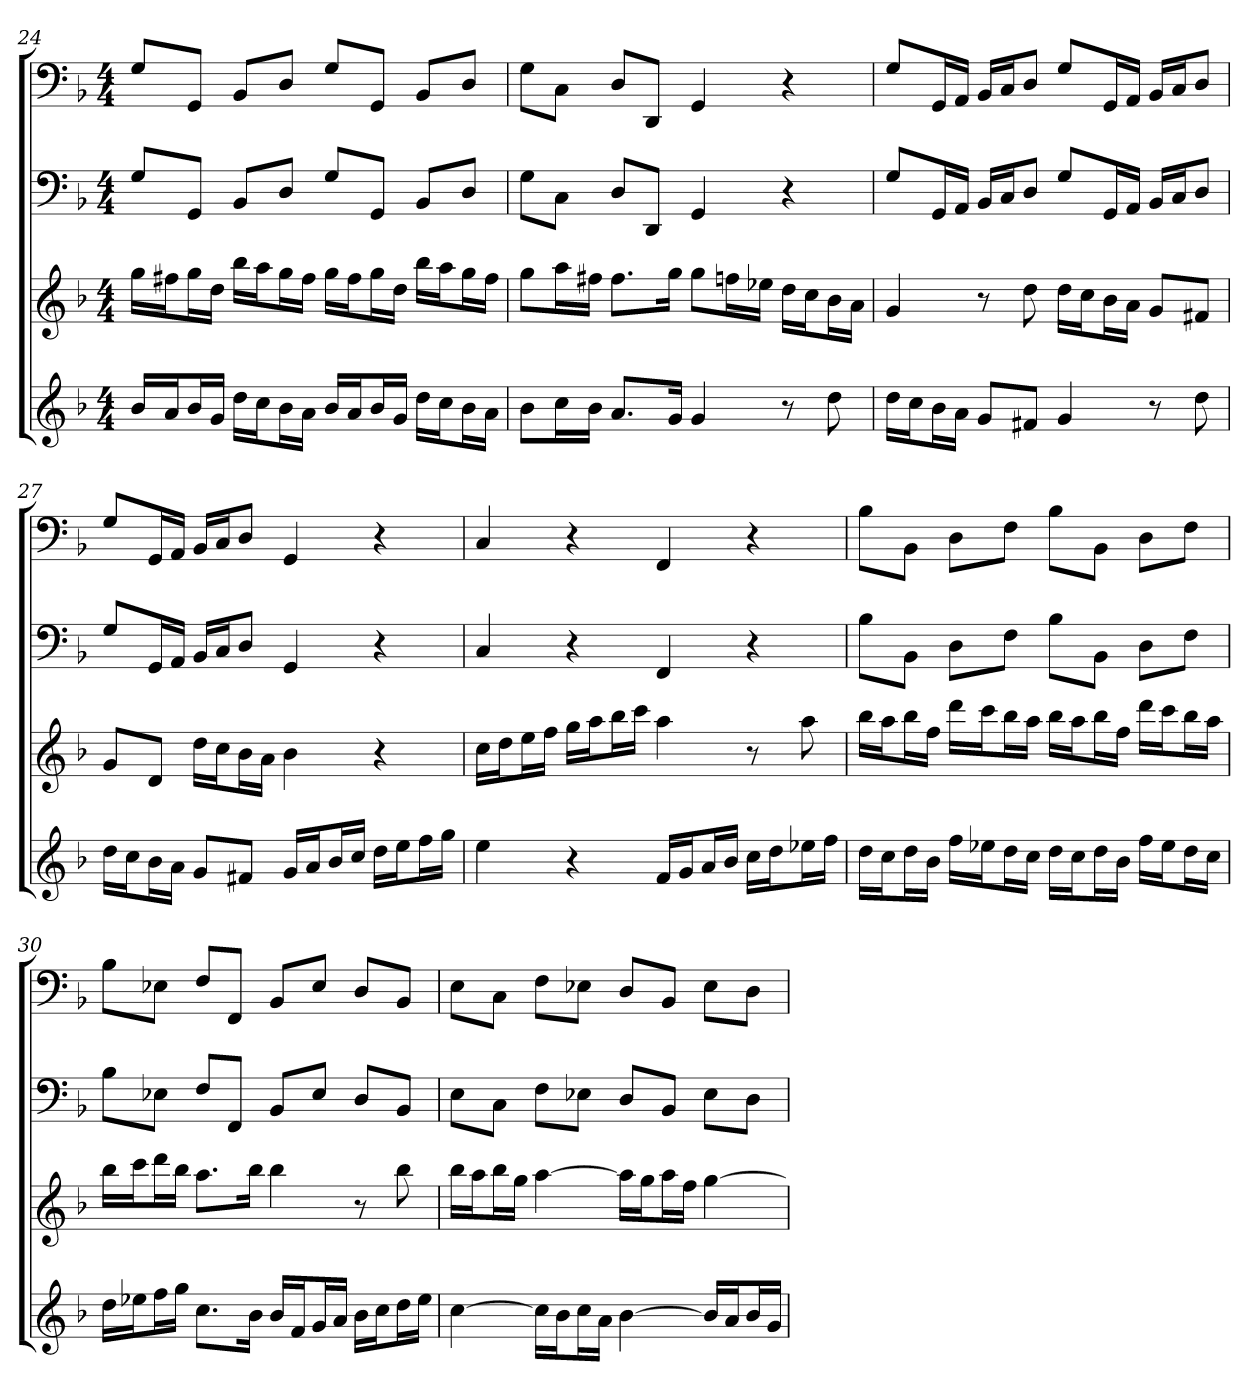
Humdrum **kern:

**kern	**kern	**kern	**kern
*part4	*part3	*part2	*part1
*staff4	*staff3	*staff2	*staff1
*k[b-]	*k[b-]	*k[b-]	*k[b-]
*d:	*d:	*d:	*d:
*M4/4	*M4/4	*M4/4	*M4/4
=24	=24	=24	=24
16b-LL	16ggLL	8GL	8GL
16aJ	16ff#XJ	.	.
16b-L	16ggL	8GGJ	8GGJ
16gJJ	16ddJJ	.	.
16ddLL	16bb-LL	8BB-L	8BB-L
16ccJ	16aaJ	.	.
16b-L	16ggL	8DJ	8DJ
16aJJ	16ff#JJ	.	.
16b-LL	16ggLL	8GL	8GL
16aJ	16ff#J	.	.
16b-L	16ggL	8GGJ	8GGJ
16gJJ	16ddJJ	.	.
16ddLL	16bb-LL	8BB-L	8BB-L
16ccJ	16aaJ	.	.
16b-L	16ggL	8DJ	8DJ
16aJJ	16ff#JJ	.	.
=25	=25	=25	=25
8b-L	8ggL	8GL	8GL
16ccL	16aaL	8CJ	8CJ
16b-JJ	16ff#XJJ	.	.
8.aL	8.ff#L	8DL	8DL
.	.	8DDJ	8DDJ
16gJk	16ggJk	.	.
4g	8ggL	4GG	4GG
.	16ffnL	.	.
.	16ee-XJJ	.	.
8r	16ddLL	4r	4r
.	16ccJ	.	.
8dd	16b-L	.	.
.	16aJJ	.	.
=26	=26	=26	=26
16ddLL	4g	8GL	8GL
16ccJ	.	.	.
16b-L	.	16GGL	16GGL
16aJJ	.	16AAJJ	16AAJJ
8gL	8r	16BB-LL	16BB-LL
.	.	16CJ	16CJ
8f#XJ	8dd	8DJ	8DJ
4g	16ddLL	8GL	8GL
.	16ccJ	.	.
.	16b-L	16GGL	16GGL
.	16aJJ	16AAJJ	16AAJJ
8r	8gL	16BB-LL	16BB-LL
.	.	16CJ	16CJ
8dd	8f#XJ	8DJ	8DJ
=27	=27	=27	=27
16ddLL	8gL	8GL	8GL
16ccJ	.	.	.
16b-L	8dJ	16GGL	16GGL
16aJJ	.	16AAJJ	16AAJJ
8gL	16ddLL	16BB-LL	16BB-LL
.	16ccJ	16CJ	16CJ
8f#XJ	16b-L	8DJ	8DJ
.	16aJJ	.	.
16gLL	4b-	4GG	4GG
16aJ	.	.	.
16b-L	.	.	.
16ccJJ	.	.	.
16ddLL	4r	4r	4r
16eeJ	.	.	.
16ffL	.	.	.
16ggJJ	.	.	.
=28	=28	=28	=28
4ee	16ccLL	4C	4C
.	16ddJ	.	.
.	16eeL	.	.
.	16ffJJ	.	.
4r	16ggLL	4r	4r
.	16aaJ	.	.
.	16bb-L	.	.
.	16cccJJ	.	.
16fLL	4aa	4FF	4FF
16gJ	.	.	.
16aL	.	.	.
16b-JJ	.	.	.
16ccLL	8r	4r	4r
16ddJ	.	.	.
16ee-XL	8aa	.	.
16ffJJ	.	.	.
=29	=29	=29	=29
16ddLL	16bb-LL	8B-L	8B-L
16ccJ	16aaJ	.	.
16ddL	16bb-L	8BB-J	8BB-J
16b-JJ	16ffJJ	.	.
16ffLL	16dddLL	8DL	8DL
16ee-XJ	16cccJ	.	.
16ddL	16bb-L	8FJ	8FJ
16ccJJ	16aaJJ	.	.
16ddLL	16bb-LL	8B-L	8B-L
16ccJ	16aaJ	.	.
16ddL	16bb-L	8BB-J	8BB-J
16b-JJ	16ffJJ	.	.
16ffLL	16dddLL	8DL	8DL
16ee-J	16cccJ	.	.
16ddL	16bb-L	8FJ	8FJ
16ccJJ	16aaJJ	.	.
=30	=30	=30	=30
16ddLL	16bb-LL	8B-L	8B-L
16ee-XJ	16cccJ	.	.
16ffL	16dddL	8E-XJ	8E-XJ
16ggJJ	16bb-JJ	.	.
8.ccL	8.aaL	8FL	8FL
.	.	8FFJ	8FFJ
16b-Jk	16bb-Jk	.	.
16b-LL	4bb-	8BB-L	8BB-L
16fJ	.	.	.
16gL	.	8E-J	8E-J
16aJJ	.	.	.
16b-LL	8r	8DL	8DL
16ccJ	.	.	.
16ddL	8bb-	8BB-J	8BB-J
16ee-JJ	.	.	.
=31	=31	=31	=31
[4cc	16bb-LL	8EL	8EL
.	16aaJ	.	.
.	16bb-L	8CJ	8CJ
.	16ggJJ	.	.
16ccLL]	[4aa	8FL	8FL
16b-J	.	.	.
16ccL	.	8E-XJ	8E-XJ
16aJJ	.	.	.
[4b-	16aaLL]	8DL	8DL
.	16ggJ	.	.
.	16aaL	8BB-J	8BB-J
.	16ffJJ	.	.
16b-LL]	[4gg	8E-L	8E-L
16aJ	.	.	.
16b-L	.	8DJ	8DJ
16gJJ	.	.	.
=	=	=	=
*-	*-	*-	*-
